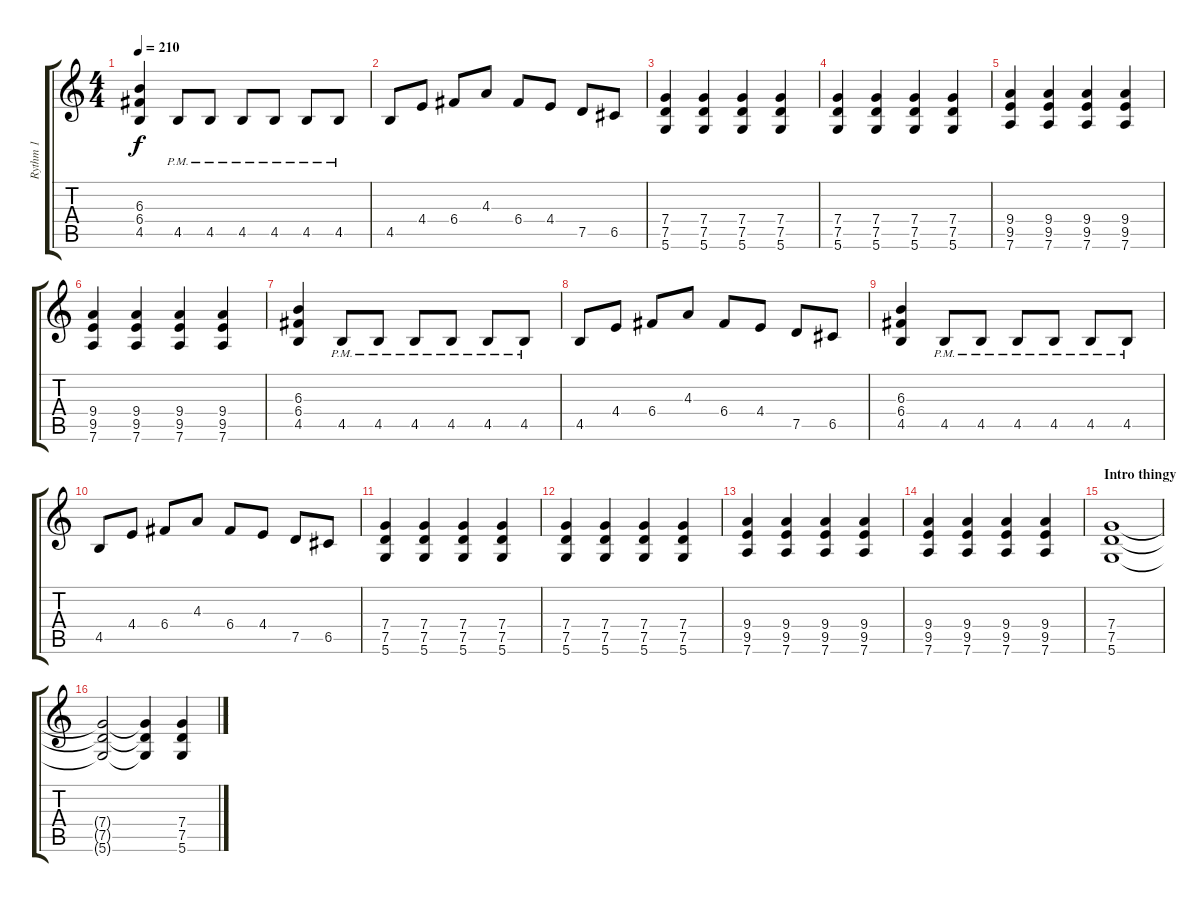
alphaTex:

\track ("Rythm 1" "Rythm 1") {instrument overdrivenguitar}
\staff {score tabs}
\tuning (D4 A3 F3 C3 G2 D2) {hide}
\ts (4 4)
\tempo 210
\clef g2
\ks c
(6.3 6.4 4.5).4{dy f} 4.5{pm}.8 4.5{pm}.8 4.5{pm}.8 4.5{pm}.8 4.5{pm}.8 4.5{pm}.8 |
4.5.8 4.4.8 6.4.8 4.3.8 6.4.8 4.4.8 7.5.8 6.5.8 |
(7.4 7.5 5.6).4 (7.4 7.5 5.6).4 (7.4 7.5 5.6).4 (7.4 7.5 5.6).4 |
(7.4 7.5 5.6).4 (7.4 7.5 5.6).4 (7.4 7.5 5.6).4 (7.4 7.5 5.6).4 |
(9.4 9.5 7.6).4 (9.4 9.5 7.6).4 (9.4 9.5 7.6).4 (9.4 9.5 7.6).4 |
(9.4 9.5 7.6).4 (9.4 9.5 7.6).4 (9.4 9.5 7.6).4 (9.4 9.5 7.6).4 |
(6.3 6.4 4.5).4 4.5{pm}.8 4.5{pm}.8 4.5{pm}.8 4.5{pm}.8 4.5{pm}.8 4.5{pm}.8 |
4.5.8 4.4.8 6.4.8 4.3.8 6.4.8 4.4.8 7.5.8 6.5.8 |
(6.3 6.4 4.5).4 4.5{pm}.8 4.5{pm}.8 4.5{pm}.8 4.5{pm}.8 4.5{pm}.8 4.5{pm}.8 |
4.5.8 4.4.8 6.4.8 4.3.8 6.4.8 4.4.8 7.5.8 6.5.8 |
(7.4 7.5 5.6).4 (7.4 7.5 5.6).4 (7.4 7.5 5.6).4 (7.4 7.5 5.6).4 |
(7.4 7.5 5.6).4 (7.4 7.5 5.6).4 (7.4 7.5 5.6).4 (7.4 7.5 5.6).4 |
(9.4 9.5 7.6).4 (9.4 9.5 7.6).4 (9.4 9.5 7.6).4 (9.4 9.5 7.6).4 |
(9.4 9.5 7.6).4 (9.4 9.5 7.6).4 (9.4 9.5 7.6).4 (9.4 9.5 7.6).4 |
\section ("" "Intro thingy")
(7.4 7.5 5.6).1 |
(7.4{t} 7.5{t} 5.6{t}).2 (7.4{t} 7.5{t} 5.6{t}).4 (7.4 7.5 5.6).4
